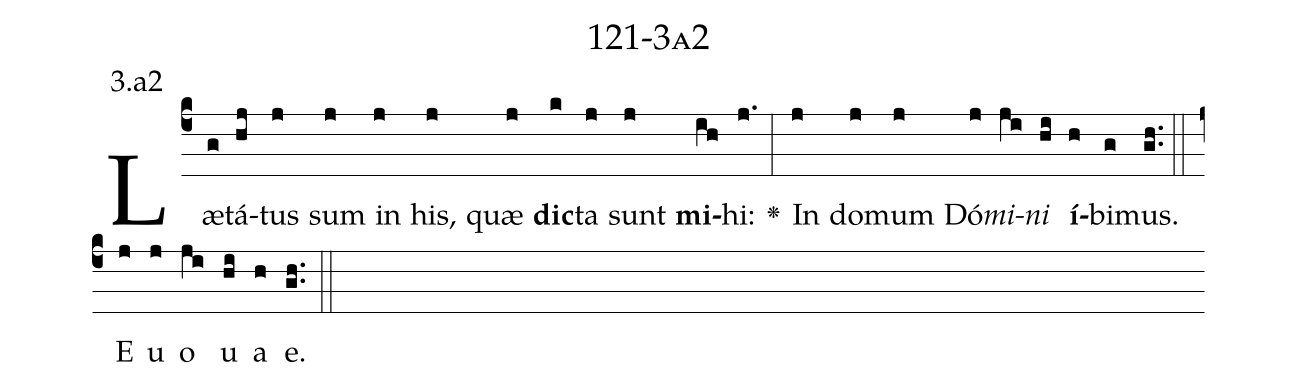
name: 121-3a2;
annotation: 3.a2;
%%
(c4)Læ(g)tá(hj)tus(j) sum(j) in(j) his,(j) quæ(j) <b>dic</b>(k)ta(j) sunt(j) <b>mi</b>(ih)hi:(j.) <v>\greheightstar</v>(:) In(j) do(j)mum(j) Dó(j)<i>mi</i>(ji)<i>ni</i>(hi) <b>í</b>(h)bi(g)mus.(gh..) (::) E(j) u(j) o(ji) u(hi) a(h) e.(gh..) (::)
